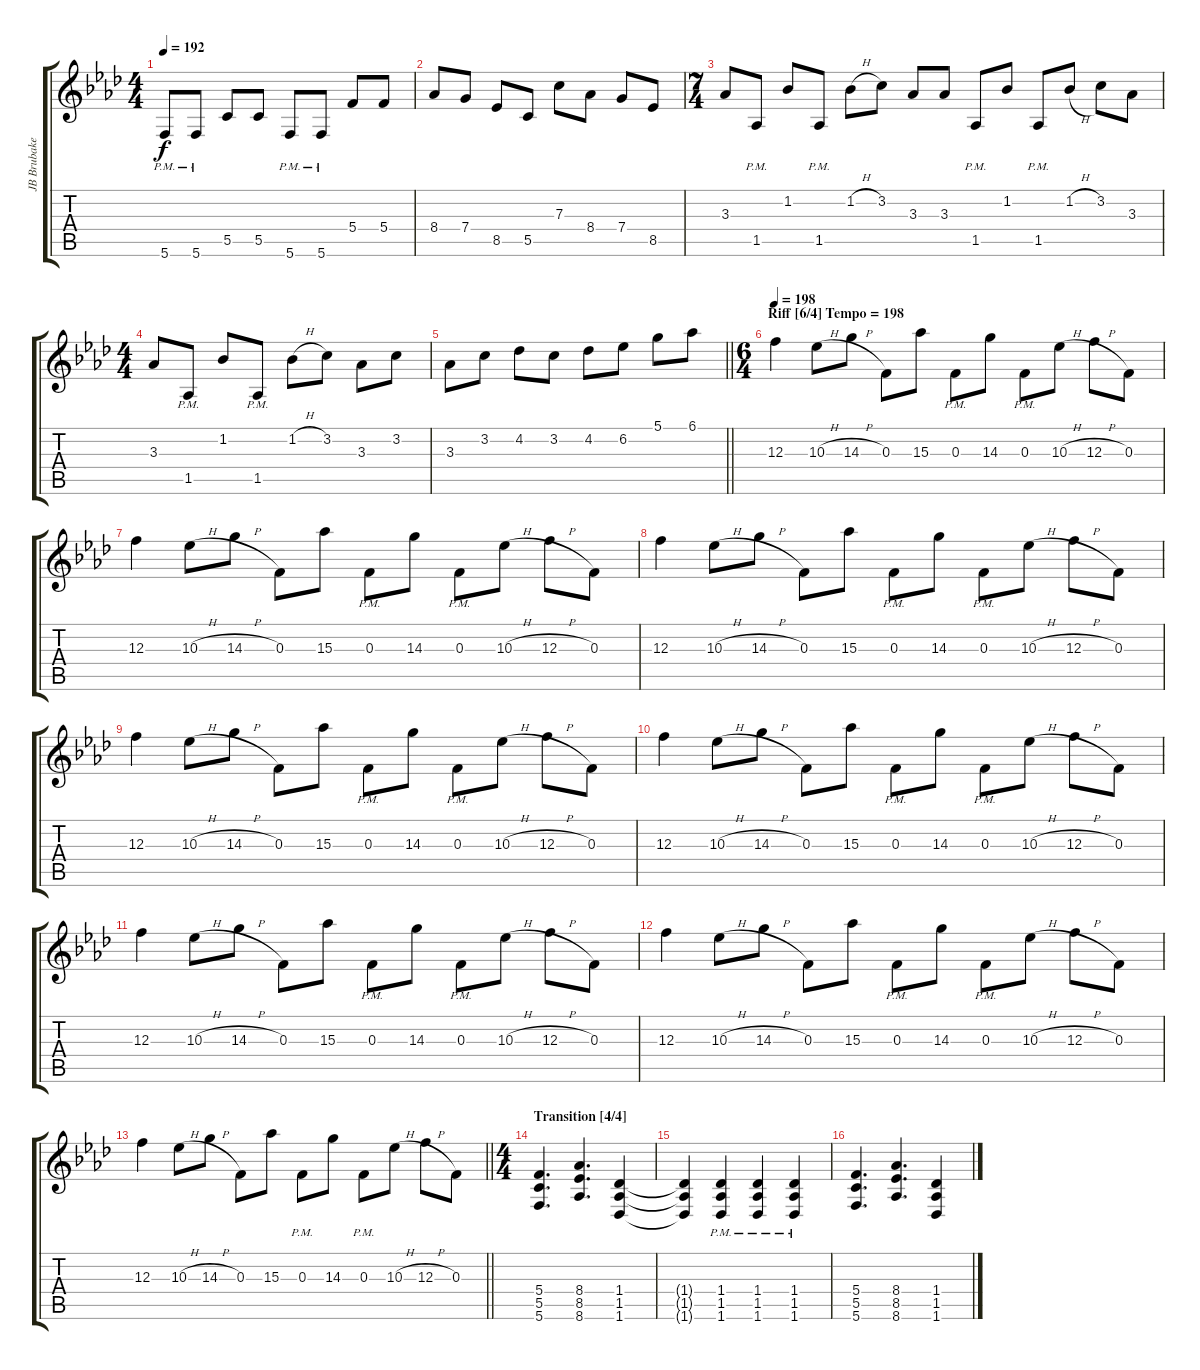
\track ("JB Brubaker [Guitar]" "JB Brubake") {instrument distortionguitar}
\staff {score tabs}
\tuning (D4 A3 F3 C3 G2 C2) {hide}
\ts (4 4)
\tempo 192
\clef g2
\ks fminor
5.6{pm}.8{dy f} 5.6{pm}.8 5.5.8 5.5.8 5.6{pm}.8 5.6{pm}.8 5.4.8 5.4.8 |
8.4.8 7.4.8 8.5.8 5.5.8 7.3.8 8.4.8 7.4.8 8.5.8 |
\ts (7 4)
3.3.8 1.5{pm}.8 1.2.8 1.5{pm}.8 1.2{h}.8 3.2.8 3.3.8 3.3.8 1.5{pm}.8 1.2.8 1.5{pm}.8 1.2{h}.8 3.2.8 3.3.8 |
\ts (4 4)
3.3.8 1.5{pm}.8 1.2.8 1.5{pm}.8 1.2{h}.8 3.2.8 3.3.8 3.2.8 |
\barLineRight lightlight
3.3.8 3.2.8 4.2.8 3.2.8 4.2.8 6.2.8 5.1.8 6.1.8 |
\ts (6 4)
\section ("" "Riff [6/4] Tempo = 198")
\tempo 198
12.3.4 10.3{h}.8 14.3{h}.8 0.3.8 15.3.8 0.3{pm}.8 14.3.8 0.3{pm}.8 10.3{h}.8 12.3{h}.8 0.3.8 |
12.3.4 10.3{h}.8 14.3{h}.8 0.3.8 15.3.8 0.3{pm}.8 14.3.8 0.3{pm}.8 10.3{h}.8 12.3{h}.8 0.3.8 |
12.3.4 10.3{h}.8 14.3{h}.8 0.3.8 15.3.8 0.3{pm}.8 14.3.8 0.3{pm}.8 10.3{h}.8 12.3{h}.8 0.3.8 |
12.3.4 10.3{h}.8 14.3{h}.8 0.3.8 15.3.8 0.3{pm}.8 14.3.8 0.3{pm}.8 10.3{h}.8 12.3{h}.8 0.3.8 |
12.3.4 10.3{h}.8 14.3{h}.8 0.3.8 15.3.8 0.3{pm}.8 14.3.8 0.3{pm}.8 10.3{h}.8 12.3{h}.8 0.3.8 |
12.3.4 10.3{h}.8 14.3{h}.8 0.3.8 15.3.8 0.3{pm}.8 14.3.8 0.3{pm}.8 10.3{h}.8 12.3{h}.8 0.3.8 |
12.3.4 10.3{h}.8 14.3{h}.8 0.3.8 15.3.8 0.3{pm}.8 14.3.8 0.3{pm}.8 10.3{h}.8 12.3{h}.8 0.3.8 |
\barLineRight lightlight
12.3.4 10.3{h}.8 14.3{h}.8 0.3.8 15.3.8 0.3{pm}.8 14.3.8 0.3{pm}.8 10.3{h}.8 12.3{h}.8 0.3.8 |
\ts (4 4)
\section ("" "Transition [4/4]")
(5.4 5.5 5.6).4{d} (8.4 8.5 8.6).4{d} (1.4 1.5 1.6).4 |
(1.4{t} 1.5{t} 1.6{t}).4 (1.4{pm} 1.5{pm} 1.6{pm}).4 (1.4{pm} 1.5{pm} 1.6{pm}).4 (1.4{pm} 1.5{pm} 1.6{pm}).4 |
(5.4 5.5 5.6).4{d} (8.4 8.5 8.6).4{d} (1.4 1.5 1.6).4
